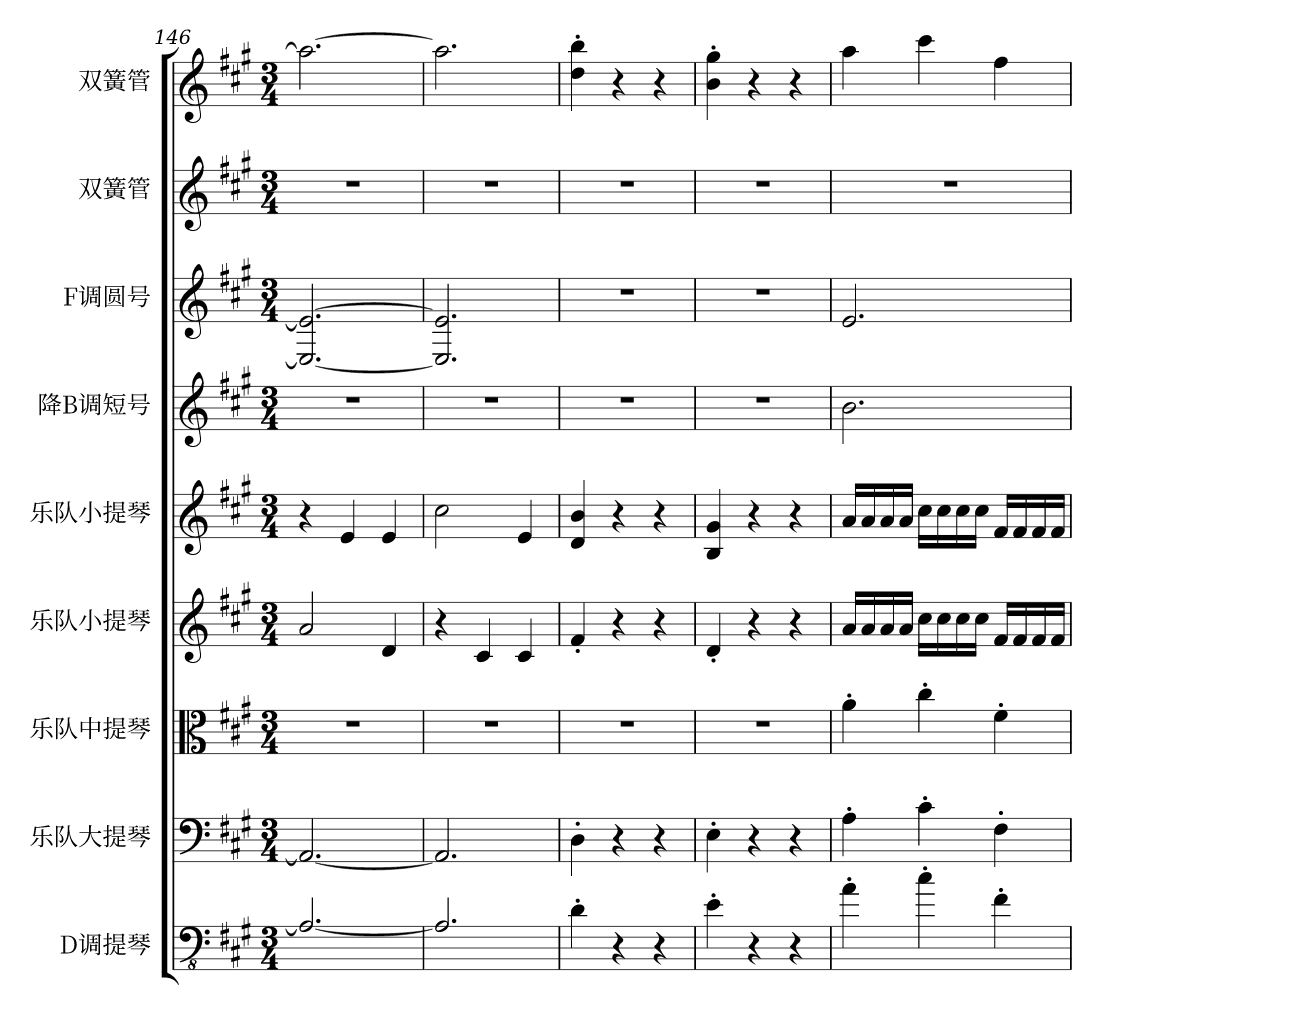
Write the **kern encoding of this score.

**kern	**kern	**kern	**kern	**kern	**kern	**kern	**kern	**kern
*part9	*part8	*part7	*part6	*part5	*part4	*part3	*part2	*part1
*staff9	*staff8	*staff7	*staff6	*staff5	*staff4	*staff3	*staff2	*staff1
*I"D调提琴	*I"乐队大提琴	*I"乐队中提琴	*I"乐队小提琴	*I"乐队小提琴	*I"降B调短号	*I"F调圆号	*I"双簧管	*I"双簧管
*clefFv4	*clefF4	*clefC3	*clefG2	*clefG2	*clefG2	*clefG2	*clefG2	*clefG2
*ITrd7c12	*	*	*	*	*ITrd1c2	*ITrd4c7	*	*
*k[f#c#g#]	*k[f#c#g#]	*k[f#c#g#]	*k[f#c#g#]	*k[f#c#g#]	*k[f#]	*k[f#c#]	*k[f#c#g#]	*k[f#c#g#]
*M3/4	*M3/4	*M3/4	*M3/4	*M3/4	*M3/4	*M3/4	*M3/4	*M3/4
=146	=146	=146	=146	=146	=146	=146	=146	=146
2.AAA/_	2.AA/_	2.r	2a/	4r	2.r	2.AA/_ 2.A/_	2.r	2.aa\_
.	.	.	.	4e/	.	.	.	.
.	.	.	4d/	4e/	.	.	.	.
=147	=147	=147	=147	=147	=147	=147	=147	=147
2.AAA/]	2.AA/]	2.r	4r	2cc#\	2.r	2.AA/] 2.A/]	2.r	2.aa\]
.	.	.	4c#/	.	.	.	.	.
.	.	.	4c#/	4e/	.	.	.	.
=148	=148	=148	=148	=148	=148	=148	=148	=148
*	*	*	*	*	*	*	*	*MM137
4DD'\	4D'\	2.r	4f#'/	4d/ 4b/	2.r	2.r	2.r	4dd\' 4bb\'
4r	4r	.	4r	4r	.	.	.	4r
4r	4r	.	4r	4r	.	.	.	4r
!!LO:PB:g=z
=149	=149	=149	=149	=149	=149	=149	=149	=149
*	*	*	*	*	*	*	*	*MM133
4EE'\	4E'\	2.r	4d'/	4B/ 4g#/	2.r	2.r	2.r	4b\' 4gg#\'
4r	4r	.	4r	4r	.	.	.	4r
4r	4r	.	4r	4r	.	.	.	4r
=150	=150	=150	=150	=150	=150	=150	=150	=150
*	*	*	*	*	*	*	*	*MM152
4AA'\	4A'\	4a'\	16a/LL	16a/LL	2.a\	2.A/	2.r	4aa\
.	.	.	16a/	16a/	.	.	.	.
.	.	.	16a/	16a/	.	.	.	.
.	.	.	16a/JJ	16a/JJ	.	.	.	.
4C#'\	4c#'\	4cc#'\	16cc#\LL	16cc#\LL	.	.	.	4ccc#\
.	.	.	16cc#\	16cc#\	.	.	.	.
.	.	.	16cc#\	16cc#\	.	.	.	.
.	.	.	16cc#\JJ	16cc#\JJ	.	.	.	.
4FF#'\	4F#'\	4f#'\	16f#/LL	16f#/LL	.	.	.	4ff#\
.	.	.	16f#/	16f#/	.	.	.	.
.	.	.	16f#/	16f#/	.	.	.	.
.	.	.	16f#/JJ	16f#/JJ	.	.	.	.
=	=	=	=	=	=	=	=	=
*-	*-	*-	*-	*-	*-	*-	*-	*-
